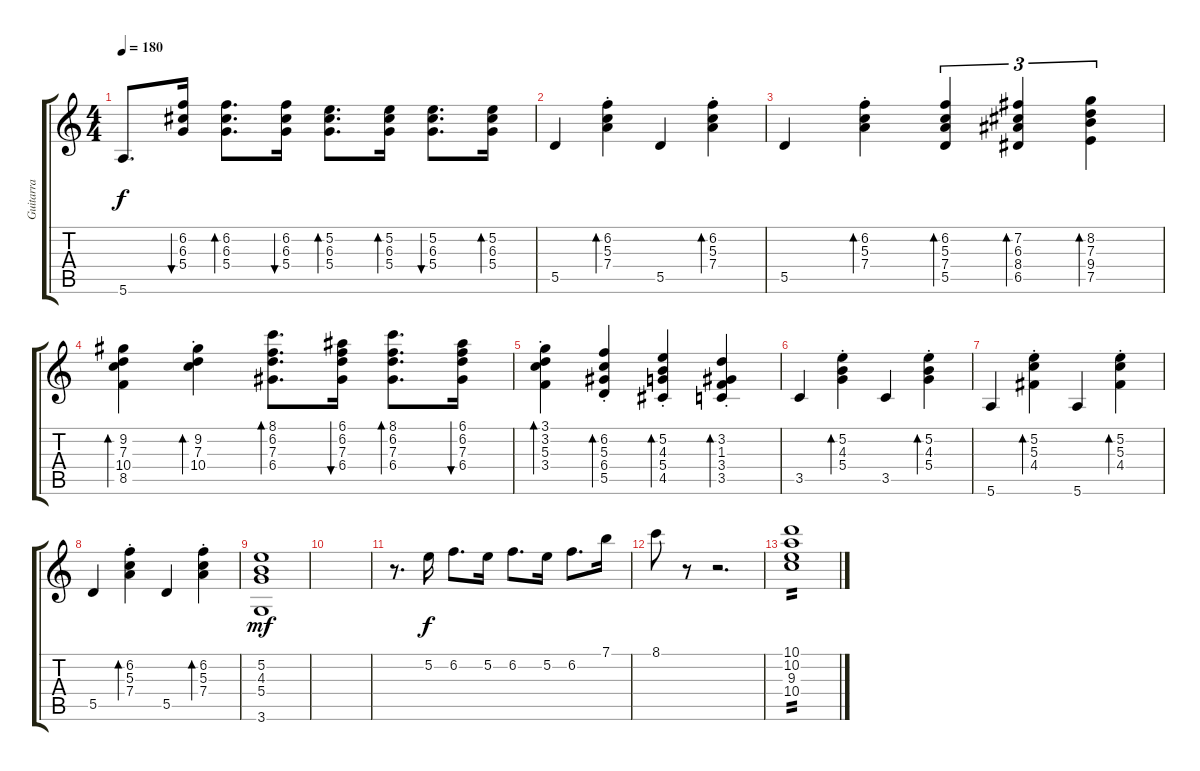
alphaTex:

\track ("Guitarra" "Guitarra") {instrument electricguitarjazz}
\staff {score tabs}
\tuning (E4 B3 G3 D3 A2 E2) {hide}
\ts (4 4)
\tempo 180
\clef g2
\ks c
5.6.8{d dy f} (6.2 6.3 5.4).16{bu 60} (6.2 6.3 5.4).8{d bd 60} (6.2 6.3 5.4).16{bu 60} (5.2 6.3 5.4).8{d bd 60} (5.2 6.3 5.4).16{bd 60} (5.2 6.3 5.4).8{d bu 60} (5.2 6.3 5.4).16{bd 60} |
5.5.4 (6.2{st} 5.3{st} 7.4{st}).4{bd 60} 5.5.4 (6.2{st} 5.3{st} 7.4{st}).4{bd 60} |
5.5.4 (6.2{st} 5.3{st} 7.4{st}).4{bd 60} (6.2 5.3 7.4 5.5).4{tu (3 2) bd 60} (7.2 6.3 8.4 6.5).4{tu (3 2) bd 60} (8.2 7.3 9.4 7.5).4{tu (3 2) bd 60} |
(9.2 7.3 10.4 8.5).4{bd 60} (9.2{st} 7.3{st} 10.4{st}).4{bd 60} (8.1 6.2 7.3 6.4).8{d bd 60} (6.1 6.2 7.3 6.4).16{bu 60} (8.1 6.2 7.3 6.4).8{d bd 60} (6.1 6.2 7.3 6.4).16{bu 60} |
(3.1{st} 3.2{st} 5.3{st} 3.4{st}).4{bd 60} (6.2{st} 5.3{st} 6.4{st} 5.5{st}).4{bd 60} (5.2{st} 4.3{st} 5.4{st} 4.5{st}).4{bd 60} (3.2{st} 1.3{st} 3.4{st} 3.5{st}).4{bd 60} |
3.5.4 (5.2{st} 4.3{st} 5.4{st}).4{bd 60} 3.5.4 (5.2{st} 4.3{st} 5.4{st}).4{bd 60} |
5.6.4 (5.2{st} 5.3{st} 4.4{st}).4{bd 60} 5.6.4 (5.2{st} 5.3{st} 4.4{st}).4{bd 60} |
5.5.4 (6.2{st} 5.3{st} 7.4{st}).4{bd 60} 5.5.4 (6.2{st} 5.3{st} 7.4{st}).4{bd 60} |
(5.2 4.3 5.4 3.6).1{dy mf} |
|
r.8{d} 5.2.16{dy f} 6.2.8{d} 5.2.16 6.2.8{d} 5.2.16 6.2.8{d} 7.1.16 |
8.1.8 r.8 r.2{d} |
(10.1 10.2 9.3 10.4).1{tp 2}
